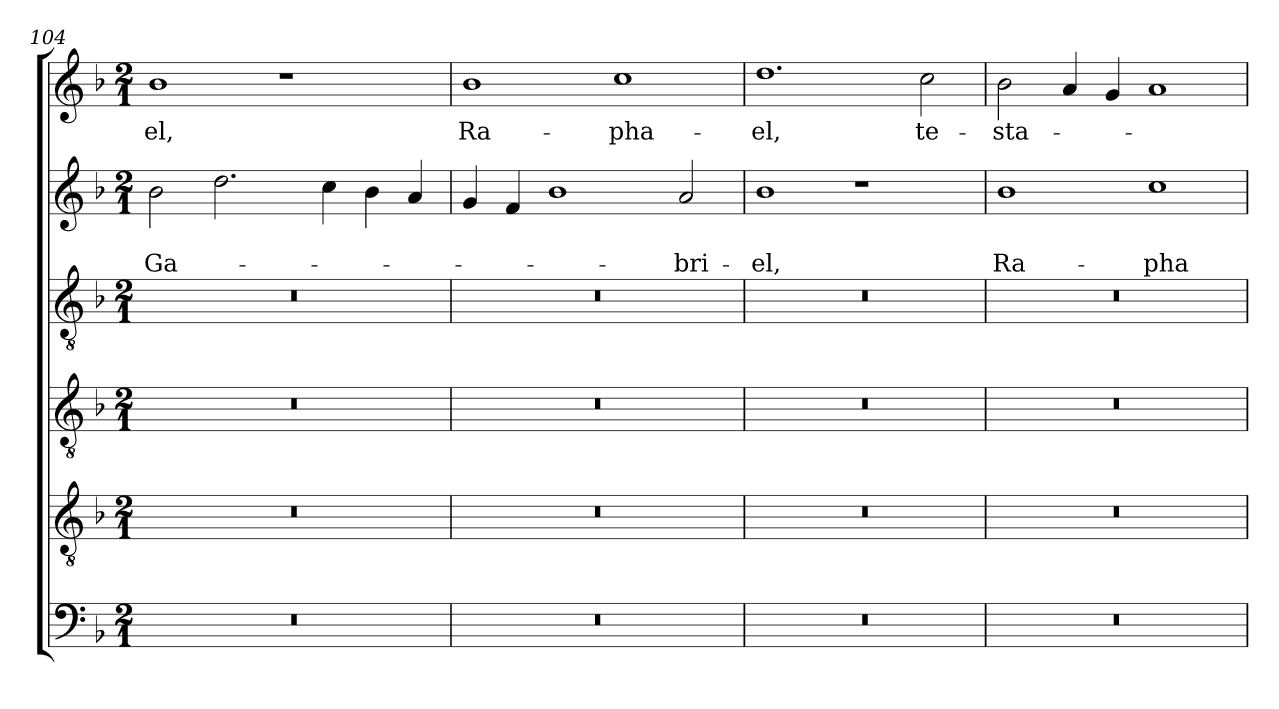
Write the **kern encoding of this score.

**kern	**kern	**kern	**kern	**kern	**text	**text	**kern	**text
*part6	*part5	*part4	*part3	*part2	*part2	*part2	*part1	*part1
*staff6	*staff5	*staff4	*staff3	*staff2	*staff2	*staff2	*staff1	*staff1
*clefF4	*clefGv2	*clefGv2	*clefGv2	*clefG2	*	*	*clefG2	*
*k[b-]	*k[b-]	*k[b-]	*k[b-]	*k[b-]	*	*	*k[b-]	*
*F:	*F:	*F:	*F:	*F:	*	*	*F:	*
*M2/1	*M2/1	*M2/1	*M2/1	*M2/1	*	*	*M2/1	*
=104	=104	=104	=104	=104	=104	=104	=104	=104
!	!	!	!	!	!	!LO:LY:b	!	!LO:LY:b
0r	0r	0r	0r	2b-\	.	Ga-	1b-	-el,
.	.	.	.	2.dd\	.	.	.	.
.	.	.	.	.	.	.	1r	.
.	.	.	.	4cc\	.	.	.	.
.	.	.	.	4b-\	.	.	.	.
.	.	.	.	4a/	.	.	.	.
!!LO:PB:g=z
=105	=105	=105	=105	=105	=105	=105	=105	=105
!	!	!	!	!	!	!	!	!LO:LY:b
0r	0r	0r	0r	4g/	.	.	1b-	Ra-
.	.	.	.	4f/	.	.	.	.
.	.	.	.	1b-	.	.	.	.
!	!	!	!	!	!	!	!	!LO:LY:b
.	.	.	.	.	.	.	1cc	-pha-
!	!	!	!	!	!	!LO:LY:b	!	!
.	.	.	.	2a/	.	-bri-	.	.
=106	=106	=106	=106	=106	=106	=106	=106	=106
!	!	!	!	!	!	!LO:LY:b	!	!LO:LY:b
0r	0r	0r	0r	1b-	.	-el,	1.dd	-el,
.	.	.	.	1r	.	.	.	.
!	!	!	!	!	!	!	!	!LO:LY:b
.	.	.	.	.	.	.	2cc\	te-
=107	=107	=107	=107	=107	=107	=107	=107	=107
!	!	!	!	!	!	!LO:LY:b	!	!LO:LY:b
0r	0r	0r	0r	1b-	.	Ra-	2b-\	-sta-
.	.	.	.	.	.	.	4a/	.
.	.	.	.	.	.	.	4g/	.
!	!	!	!	!	!	!LO:LY:b	!	!
.	.	.	.	1cc	.	-pha-	1a	.
=	=	=	=	=	=	=	=	=
*-	*-	*-	*-	*-	*-	*-	*-	*-
